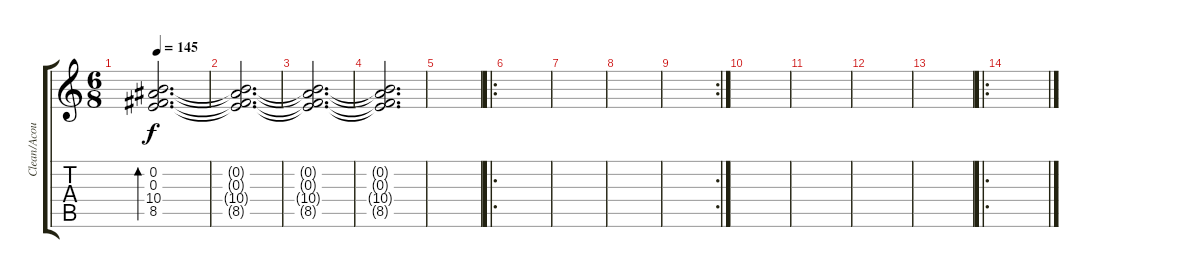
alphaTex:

\track ("Clean/Acoustic" "Clean/Acou") {instrument electricguitarclean}
\staff {score tabs}
\tuning (Eb4 Bb3 Gb3 Db3 Ab2 Eb2) {hide}
\ts (6 8)
\tempo 145
\clef g2
\ks c
(0.2 0.3 10.4 8.5).2{d bd 240 dy f} |
(0.2{t} 0.3{t} 10.4{t} 8.5{t}).2{d} |
(0.2{t} 0.3{t} 10.4{t} 8.5{t}).2{d} |
(0.2{t} 0.3{t} 10.4{t} 8.5{t}).2{d} |
|
\ro
|
|
|
\rc 2
|
|
|
|
|
\ro
